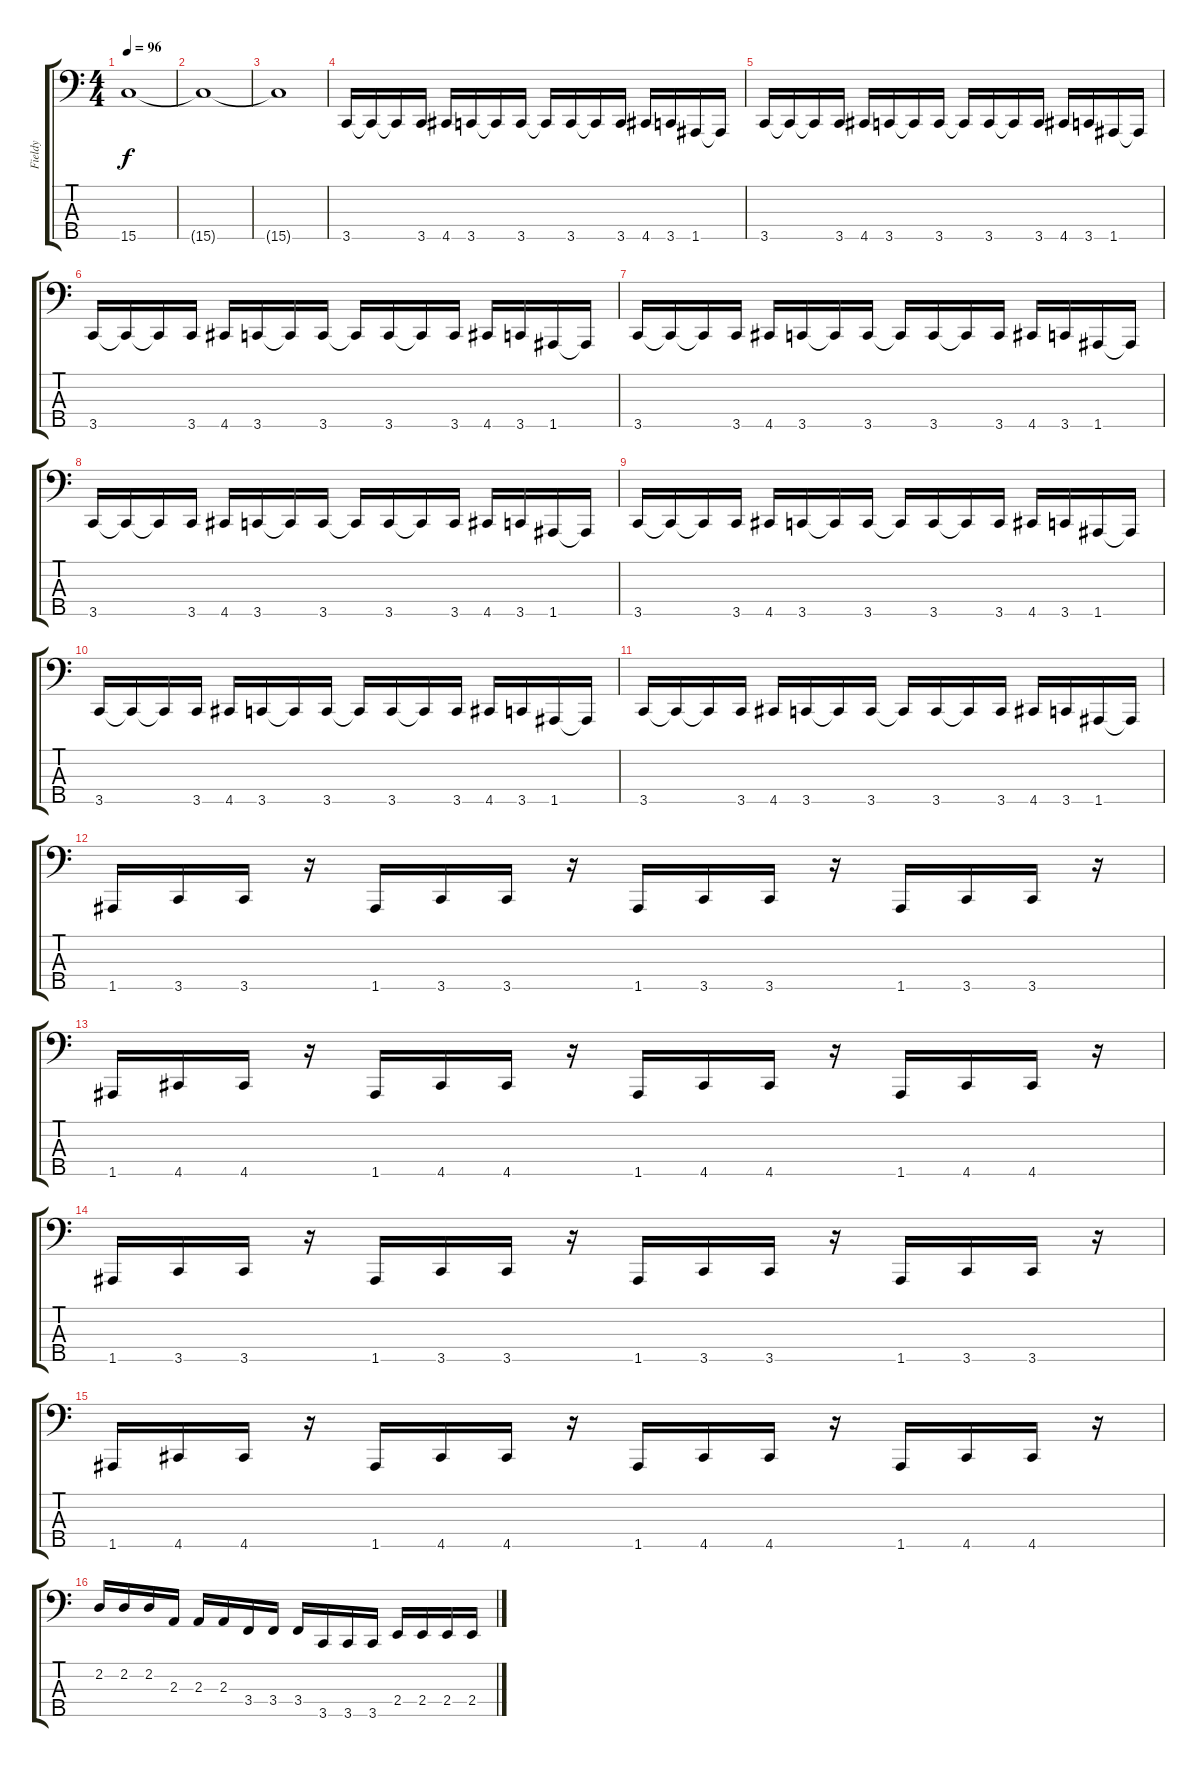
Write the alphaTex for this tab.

\track ("Fieldy" "Fieldy") {instrument slapbass1}
\staff {score tabs}
\tuning (F2 C2 G1 D1 A0) {hide}
\ts (4 4)
\tempo 96
\clef f4
\ks c
15.5.1{dy f} |
15.5{t}.1 |
15.5{t}.1 |
3.5.16{instrument slapbass1} 3.5{t}.16 3.5{t}.16 3.5.16 4.5.16 3.5.16 3.5{t}.16 3.5.16 3.5{t}.16 3.5.16 3.5{t}.16 3.5.16 4.5.16 3.5.16 1.5.16 1.5{t}.16 |
3.5.16{instrument slapbass1} 3.5{t}.16 3.5{t}.16 3.5.16 4.5.16 3.5.16 3.5{t}.16 3.5.16 3.5{t}.16 3.5.16 3.5{t}.16 3.5.16 4.5.16 3.5.16 1.5.16 1.5{t}.16 |
3.5.16{instrument slapbass1} 3.5{t}.16 3.5{t}.16 3.5.16 4.5.16 3.5.16 3.5{t}.16 3.5.16 3.5{t}.16 3.5.16 3.5{t}.16 3.5.16 4.5.16 3.5.16 1.5.16 1.5{t}.16 |
3.5.16{instrument slapbass1} 3.5{t}.16 3.5{t}.16 3.5.16 4.5.16 3.5.16 3.5{t}.16 3.5.16 3.5{t}.16 3.5.16 3.5{t}.16 3.5.16 4.5.16 3.5.16 1.5.16 1.5{t}.16 |
3.5.16{instrument slapbass1} 3.5{t}.16 3.5{t}.16 3.5.16 4.5.16 3.5.16 3.5{t}.16 3.5.16 3.5{t}.16 3.5.16 3.5{t}.16 3.5.16 4.5.16 3.5.16 1.5.16 1.5{t}.16 |
3.5.16{instrument slapbass1} 3.5{t}.16 3.5{t}.16 3.5.16 4.5.16 3.5.16 3.5{t}.16 3.5.16 3.5{t}.16 3.5.16 3.5{t}.16 3.5.16 4.5.16 3.5.16 1.5.16 1.5{t}.16 |
3.5.16{instrument slapbass1} 3.5{t}.16 3.5{t}.16 3.5.16 4.5.16 3.5.16 3.5{t}.16 3.5.16 3.5{t}.16 3.5.16 3.5{t}.16 3.5.16 4.5.16 3.5.16 1.5.16 1.5{t}.16 |
3.5.16{instrument slapbass1} 3.5{t}.16 3.5{t}.16 3.5.16 4.5.16 3.5.16 3.5{t}.16 3.5.16 3.5{t}.16 3.5.16 3.5{t}.16 3.5.16 4.5.16 3.5.16 1.5.16 1.5{t}.16 |
1.5.16 3.5.16 3.5.16 r.16 1.5.16 3.5.16 3.5.16 r.16 1.5.16 3.5.16 3.5.16 r.16 1.5.16 3.5.16 3.5.16 r.16 |
1.5.16 4.5.16 4.5.16 r.16 1.5.16 4.5.16 4.5.16 r.16 1.5.16 4.5.16 4.5.16 r.16 1.5.16 4.5.16 4.5.16 r.16 |
1.5.16 3.5.16 3.5.16 r.16 1.5.16 3.5.16 3.5.16 r.16 1.5.16 3.5.16 3.5.16 r.16 1.5.16 3.5.16 3.5.16 r.16 |
1.5.16 4.5.16 4.5.16 r.16 1.5.16 4.5.16 4.5.16 r.16 1.5.16 4.5.16 4.5.16 r.16 1.5.16 4.5.16 4.5.16 r.16 |
2.2.16{instrument fretlessbass} 2.2.16 2.2.16 2.3.16 2.3.16 2.3.16 3.4.16 3.4.16 3.4.16 3.5.16 3.5.16 3.5.16 2.4.16 2.4.16 2.4.16 2.4.16
